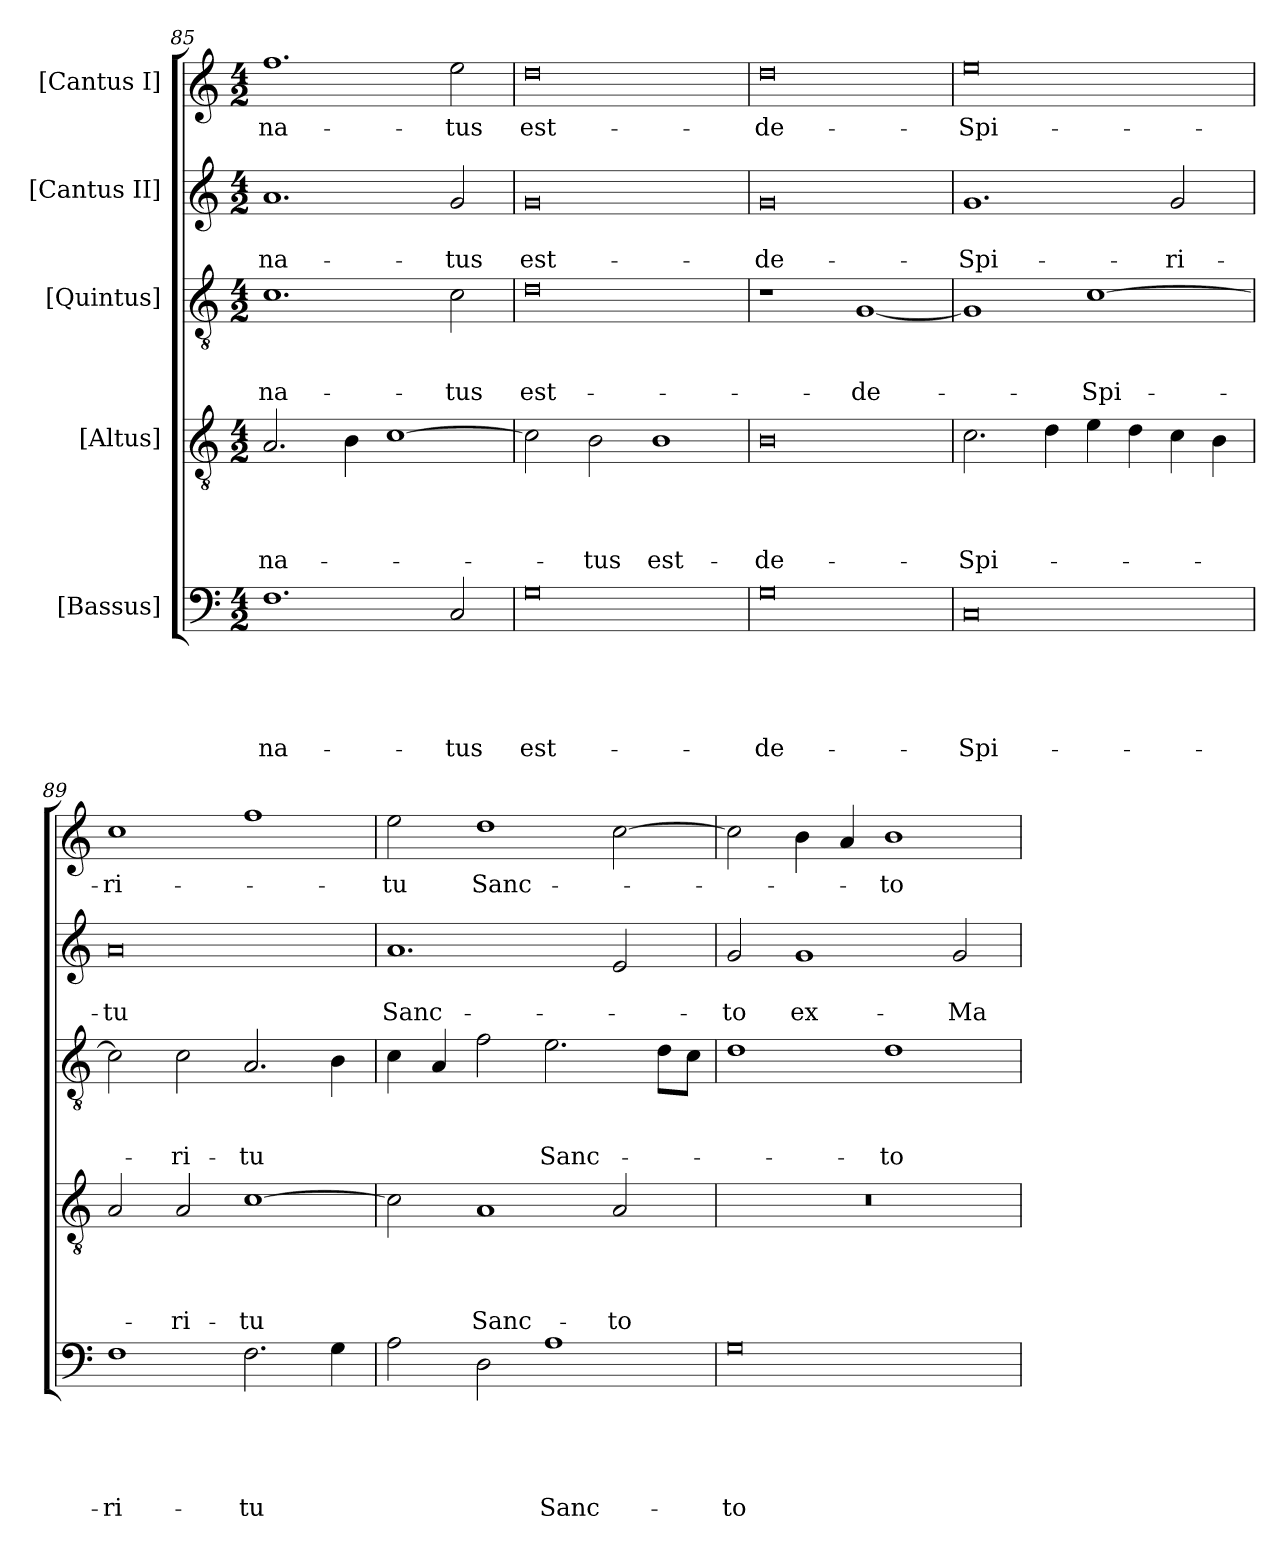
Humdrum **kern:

**kern	**text	**text	**text	**text	**text	**kern	**text	**text	**text	**text	**kern	**text	**text	**text	**kern	**text	**text	**kern	**text
*part5	*part5	*part5	*part5	*part5	*part5	*part4	*part4	*part4	*part4	*part4	*part3	*part3	*part3	*part3	*part2	*part2	*part2	*part1	*part1
*staff5	*staff5	*staff5	*staff5	*staff5	*staff5	*staff4	*staff4	*staff4	*staff4	*staff4	*staff3	*staff3	*staff3	*staff3	*staff2	*staff2	*staff2	*staff1	*staff1
*I"[Bassus]	*	*	*	*	*	*I"[Altus]	*	*	*	*	*I"[Quintus]	*	*	*	*I"[Cantus II]	*	*	*I"[Cantus I]	*
*clefF4	*	*	*	*	*	*clefGv2	*	*	*	*	*clefGv2	*	*	*	*clefG2	*	*	*clefG2	*
*k[]	*	*	*	*	*	*k[]	*	*	*	*	*k[]	*	*	*	*k[]	*	*	*k[]	*
*M4/2	*	*	*	*	*	*M4/2	*	*	*	*	*M4/2	*	*	*	*M4/2	*	*	*M4/2	*
=85	=85	=85	=85	=85	=85	=85	=85	=85	=85	=85	=85	=85	=85	=85	=85	=85	=85	=85	=85
1.F\	.	.	.	.	-na-	2.A/	.	.	.	-na-	1.c\	.	.	-na-	1.a/	.	-na-	1.ff\	-na-
.	.	.	.	.	.	4B\	.	.	.	.	.	.	.	.	.	.	.	.	.
.	.	.	.	.	.	[1c\	.	.	.	.	.	.	.	.	.	.	.	.	.
2C/	.	.	.	.	-tus	.	.	.	.	.	2c\	.	.	-tus	2g/	.	-tus	2ee\	-tus
=86	=86	=86	=86	=86	=86	=86	=86	=86	=86	=86	=86	=86	=86	=86	=86	=86	=86	=86	=86
0G\	.	.	.	.	est-	2c\]	.	.	.	.	0d\	.	.	est-	0g/	.	est-	0dd\	est-
.	.	.	.	.	.	2B\	.	.	.	-tus	.	.	.	.	.	.	.	.	.
.	.	.	.	.	.	1B\	.	.	.	est-	.	.	.	.	.	.	.	.	.
=87	=87	=87	=87	=87	=87	=87	=87	=87	=87	=87	=87	=87	=87	=87	=87	=87	=87	=87	=87
0G\	.	.	.	.	de-	0B\	.	.	.	de-	1r	.	.	.	0g/	.	de-	0dd\	de-
.	.	.	.	.	.	.	.	.	.	.	[1G/	.	.	de-	.	.	.	.	.
=88	=88	=88	=88	=88	=88	=88	=88	=88	=88	=88	=88	=88	=88	=88	=88	=88	=88	=88	=88
0C/	.	.	.	.	Spi-	2.c\	.	.	.	Spi-	1G/]	.	.	.	1.g/	.	Spi-	0ee\	Spi-
.	.	.	.	.	.	4d\	.	.	.	.	.	.	.	.	.	.	.	.	.
.	.	.	.	.	.	4e\	.	.	.	.	[1c\	.	.	Spi-	.	.	.	.	.
.	.	.	.	.	.	4d\	.	.	.	.	.	.	.	.	.	.	.	.	.
.	.	.	.	.	.	4c\	.	.	.	.	.	.	.	.	2g/	.	-ri-	.	.
.	.	.	.	.	.	4B\	.	.	.	.	.	.	.	.	.	.	.	.	.
=89	=89	=89	=89	=89	=89	=89	=89	=89	=89	=89	=89	=89	=89	=89	=89	=89	=89	=89	=89
1F\	.	.	.	.	-ri-	2A/	.	.	.	.	2c\]	.	.	.	0a/	.	-tu	1cc\	-ri-
.	.	.	.	.	.	2A/	.	.	.	-ri-	2c\	.	.	-ri-	.	.	.	.	.
2.F\	.	.	.	.	-tu	[1c\	.	.	.	-tu	2.A/	.	.	-tu	.	.	.	1ff\	.
4G\	.	.	.	.	.	.	.	.	.	.	4B\	.	.	.	.	.	.	.	.
=90	=90	=90	=90	=90	=90	=90	=90	=90	=90	=90	=90	=90	=90	=90	=90	=90	=90	=90	=90
2A\	.	.	.	.	.	2c\]	.	.	.	.	4c\	.	.	.	1.a/	.	Sanc-	2ee\	-tu
.	.	.	.	.	.	.	.	.	.	.	4A/	.	.	.	.	.	.	.	.
2D\	.	.	.	.	.	1A/	.	.	.	Sanc-	2f\	.	.	.	.	.	.	1dd\	Sanc-
1A\	.	.	.	.	Sanc-	.	.	.	.	.	2.e\	.	.	Sanc-	.	.	.	.	.
.	.	.	.	.	.	2A/	.	.	.	-to	.	.	.	.	2e/	.	.	[2cc\	.
.	.	.	.	.	.	.	.	.	.	.	8d\L	.	.	.	.	.	.	.	.
.	.	.	.	.	.	.	.	.	.	.	8c\J	.	.	.	.	.	.	.	.
=91	=91	=91	=91	=91	=91	=91	=91	=91	=91	=91	=91	=91	=91	=91	=91	=91	=91	=91	=91
0G\	.	.	.	.	-to	0r	.	.	.	.	1d\	.	.	.	2g/	.	-to	2cc\]	.
.	.	.	.	.	.	.	.	.	.	.	.	.	.	.	1g/	.	ex-	4b\	.
.	.	.	.	.	.	.	.	.	.	.	.	.	.	.	.	.	.	4a/	.
.	.	.	.	.	.	.	.	.	.	.	1d\	.	.	-to	.	.	.	1b\	-to
.	.	.	.	.	.	.	.	.	.	.	.	.	.	.	2g/	.	Ma-	.	.
=	=	=	=	=	=	=	=	=	=	=	=	=	=	=	=	=	=	=	=
*-	*-	*-	*-	*-	*-	*-	*-	*-	*-	*-	*-	*-	*-	*-	*-	*-	*-	*-	*-
